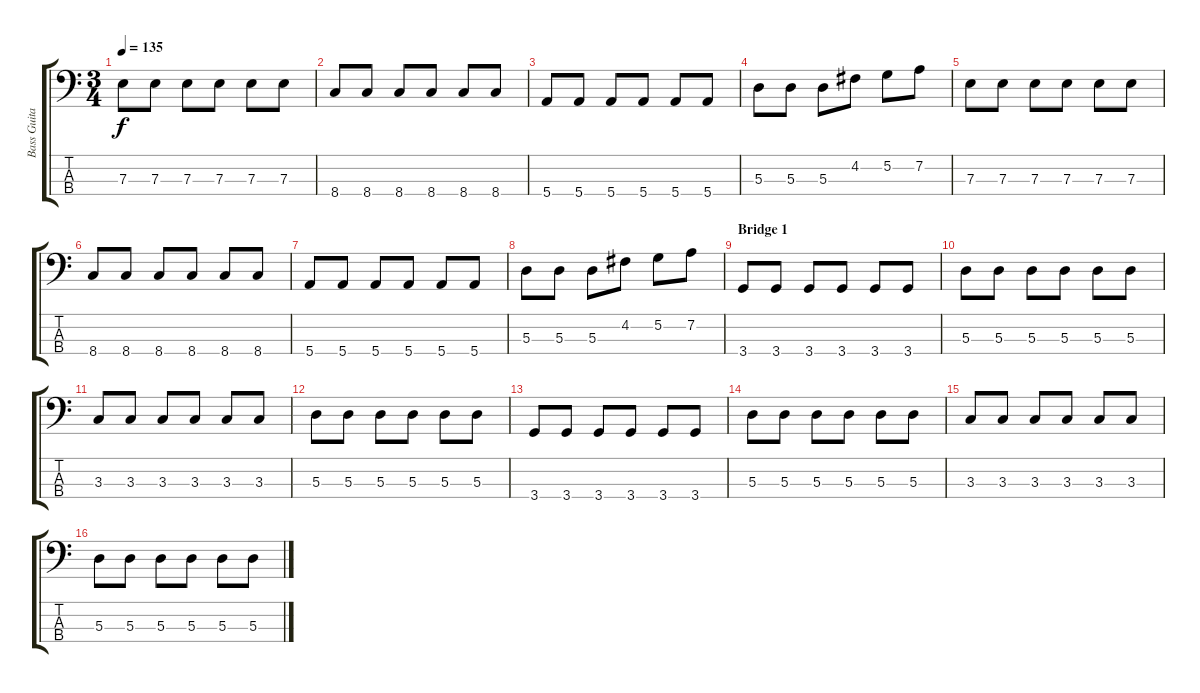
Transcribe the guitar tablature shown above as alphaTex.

\track ("Bass Guitar" "Bass Guita") {instrument acousticbass}
\staff {score tabs}
\tuning (G2 D2 A1 E1) {hide}
\ts (3 4)
\tempo 135
\clef f4
\ks c
7.3.8{dy f} 7.3.8 7.3.8 7.3.8 7.3.8 7.3.8 |
8.4.8 8.4.8 8.4.8 8.4.8 8.4.8 8.4.8 |
5.4.8 5.4.8 5.4.8 5.4.8 5.4.8 5.4.8 |
5.3.8 5.3.8 5.3.8 4.2.8 5.2.8 7.2.8 |
7.3.8 7.3.8 7.3.8 7.3.8 7.3.8 7.3.8 |
8.4.8 8.4.8 8.4.8 8.4.8 8.4.8 8.4.8 |
5.4.8 5.4.8 5.4.8 5.4.8 5.4.8 5.4.8 |
5.3.8 5.3.8 5.3.8 4.2.8 5.2.8 7.2.8 |
\section ("" "Bridge 1")
3.4.8 3.4.8 3.4.8 3.4.8 3.4.8 3.4.8 |
5.3.8 5.3.8 5.3.8 5.3.8 5.3.8 5.3.8 |
3.3.8 3.3.8 3.3.8 3.3.8 3.3.8 3.3.8 |
5.3.8 5.3.8 5.3.8 5.3.8 5.3.8 5.3.8 |
3.4.8 3.4.8 3.4.8 3.4.8 3.4.8 3.4.8 |
5.3.8 5.3.8 5.3.8 5.3.8 5.3.8 5.3.8 |
3.3.8 3.3.8 3.3.8 3.3.8 3.3.8 3.3.8 |
5.3.8 5.3.8 5.3.8 5.3.8 5.3.8 5.3.8
